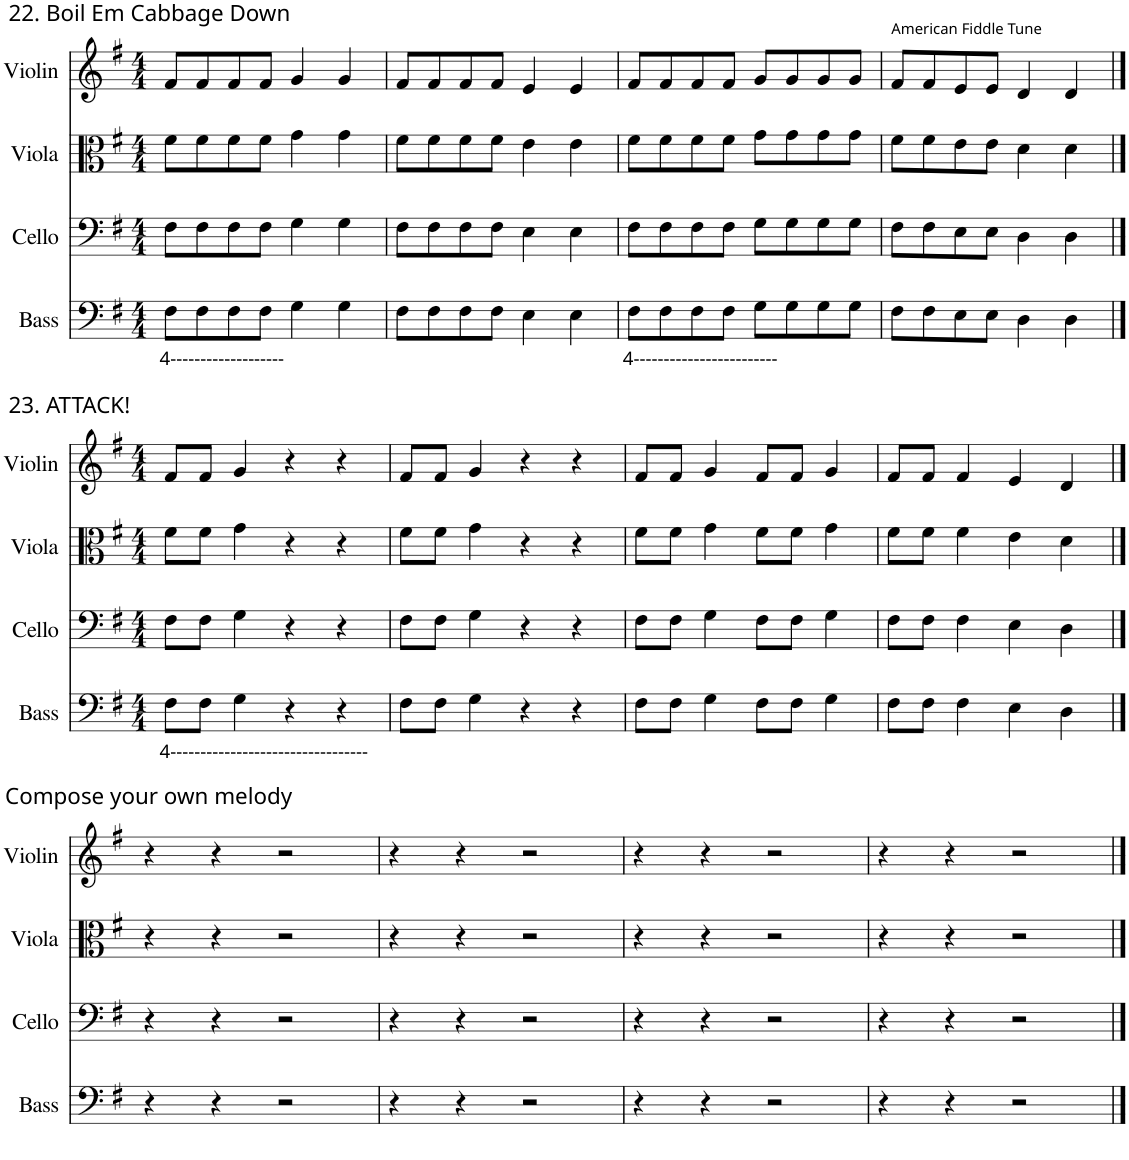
**kern	**kern	**kern	**kern
*part4	*part3	*part2	*part1
*staff4	*staff3	*staff2	*staff1
*I"Bass	*I"Cello	*I"Viola	*I"Violin
*I'Bass	*I'Cello	*I'Vla.	*I'Violin
!!LO:PB:g=z
*clefF4	*clefF4	*clefC3	*clefG2
*Trd7c12	*	*	*
*k[f#]	*k[f#]	*k[f#]	*k[f#]
*M4/4	*M4/4	*M4/4	*M4/4
=1	=1	=1	=1
!	!	!	!LO:TX:a:t=22. Boil Em Cabbage Down
!LO:TX:b:t=4-------------------	!	!	!
8F#\L	8F#\L	8f#\L	8f#/L
8F#\	8F#\	8f#\	8f#/
8F#\	8F#\	8f#\	8f#/
8F#\J	8F#\J	8f#\J	8f#/J
4G\	4G\	4g\	4g/
4G\	4G\	4g\	4g/
=2	=2	=2	=2
8F#\L	8F#\L	8f#\L	8f#/L
8F#\	8F#\	8f#\	8f#/
8F#\	8F#\	8f#\	8f#/
8F#\J	8F#\J	8f#\J	8f#/J
4E\	4E\	4e\	4e/
4E\	4E\	4e\	4e/
=3	=3	=3	=3
!LO:TX:b:t=4------------------------	!	!	!
8F#\L	8F#\L	8f#\L	8f#/L
8F#\	8F#\	8f#\	8f#/
8F#\	8F#\	8f#\	8f#/
8F#\J	8F#\J	8f#\J	8f#/J
8G\L	8G\L	8g\L	8g/L
8G\	8G\	8g\	8g/
8G\	8G\	8g\	8g/
8G\J	8G\J	8g\J	8g/J
=4	=4	=4	=4
!	!	!	!LO:TX:a:t=American Fiddle Tune
8F#\L	8F#\L	8f#\L	8f#/L
8F#\	8F#\	8f#\	8f#/
8E\	8E\	8e\	8e/
8E\J	8E\J	8e\J	8e/J
4D\	4D\	4d\	4d/
4D\	4D\	4d\	4d/
!!LO:LB:g=z
==1	==1	==1	==1
*M4/4	*M4/4	*M4/4	*M4/4
!	!	!	!LO:TX:a:t=23. ATTACK!
!LO:TX:b:t=4---------------------------------	!	!	!
8F#\L	8F#\L	8f#\L	8f#/L
8F#\J	8F#\J	8f#\J	8f#/J
4G\	4G\	4g\	4g/
4r	4r	4r	4r
4r	4r	4r	4r
=2	=2	=2	=2
8F#\L	8F#\L	8f#\L	8f#/L
8F#\J	8F#\J	8f#\J	8f#/J
4G\	4G\	4g\	4g/
4r	4r	4r	4r
4r	4r	4r	4r
=3	=3	=3	=3
8F#\L	8F#\L	8f#\L	8f#/L
8F#\J	8F#\J	8f#\J	8f#/J
4G\	4G\	4g\	4g/
8F#\L	8F#\L	8f#\L	8f#/L
8F#\J	8F#\J	8f#\J	8f#/J
4G\	4G\	4g\	4g/
=4	=4	=4	=4
8F#\L	8F#\L	8f#\L	8f#/L
8F#\J	8F#\J	8f#\J	8f#/J
4F#\	4F#\	4f#\	4f#/
4E\	4E\	4e\	4e/
4D\	4D\	4d\	4d/
!!LO:LB:g=z
==1	==1	==1	==1
!	!	!	!LO:TX:a:t=Compose your own melody
4r	4r	4r	4r
4r	4r	4r	4r
2r	2r	2r	2r
=2	=2	=2	=2
4r	4r	4r	4r
4r	4r	4r	4r
2r	2r	2r	2r
=3	=3	=3	=3
4r	4r	4r	4r
4r	4r	4r	4r
2r	2r	2r	2r
=4	=4	=4	=4
4r	4r	4r	4r
4r	4r	4r	4r
2r	2r	2r	2r
==	==	==	==
*-	*-	*-	*-
